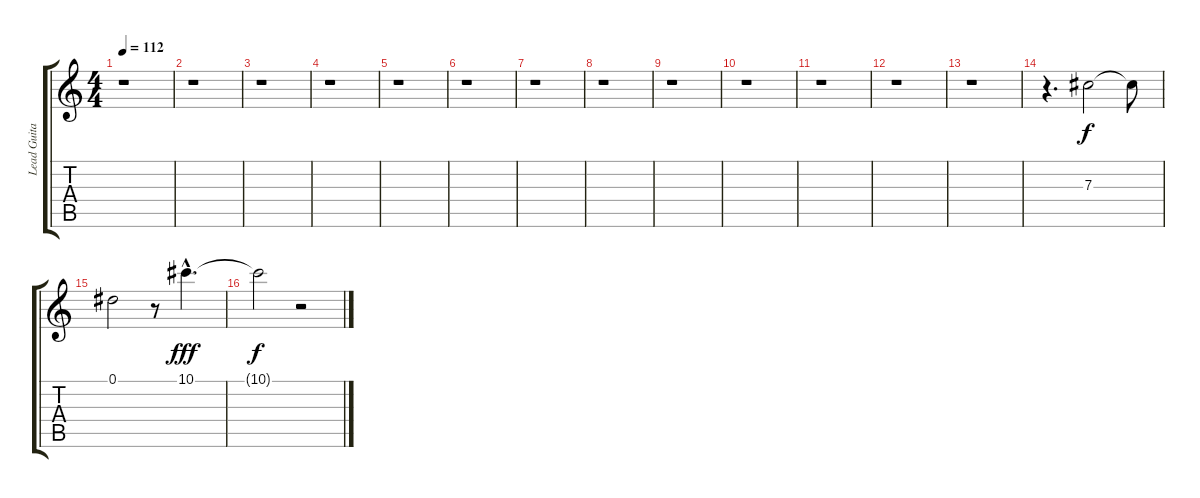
\track ("Lead Guitar" "Lead Guita") {instrument acousticguitarsteel}
\staff {score tabs}
\tuning (Eb4 Bb3 Gb3 Db3 Ab2 Eb2) {hide}
\ts (4 4)
\tempo 112
\clef g2
\ks c
r.1{dy f} |
r.1 |
r.1 |
r.1 |
r.1 |
r.1 |
r.1 |
r.1 |
r.1 |
r.1 |
r.1 |
r.1 |
r.1 |
r.4{d} 7.3.2 7.3{t}.8 |
0.1.2 r.8 10.1{hac}.4{d dy fff} |
10.1{t}.2{dy f} r.2
